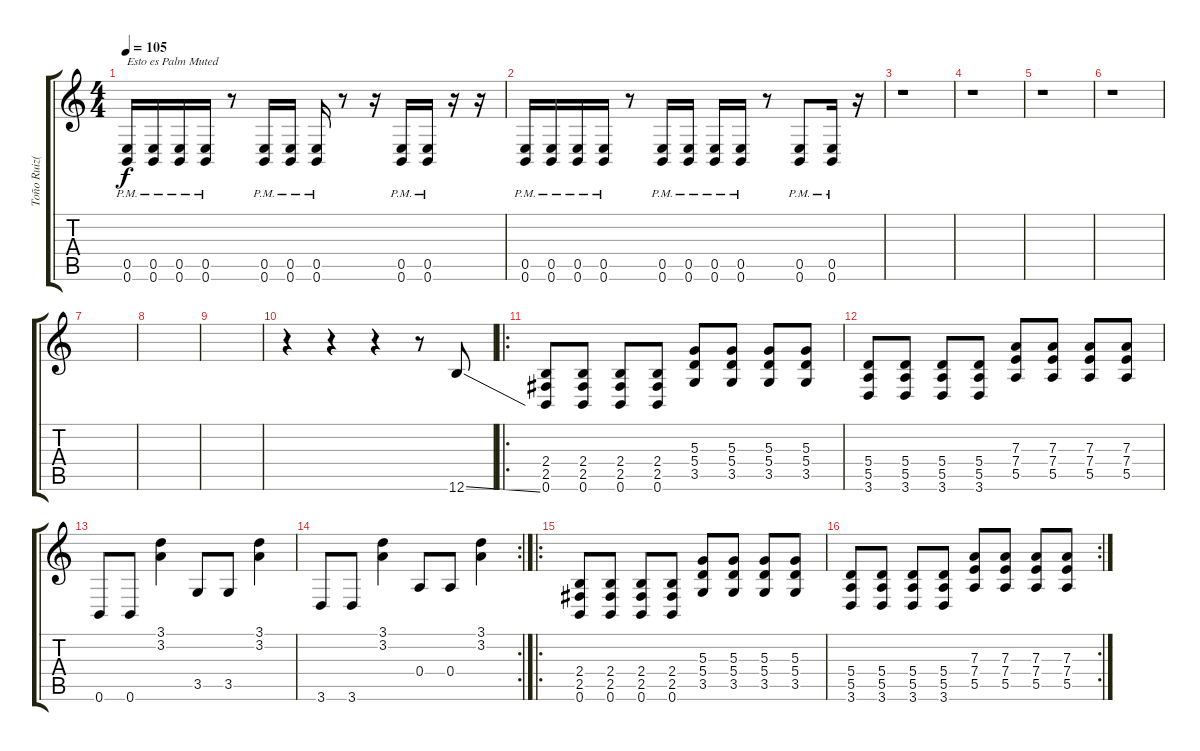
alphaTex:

\track ("Toño Ruiz(guitarra)" "Toño Ruiz(") {instrument overdrivenguitar}
\staff {score tabs}
\tuning (B3 Gb3 D3 A2 E2 B1) {hide}
\ts (4 4)
\tempo 105
\clef g2
\ks c
(0.5{pm} 0.6{pm}).16{txt "Esto es Palm Muted" dy f} (0.5{pm} 0.6{pm}).16 (0.5{pm} 0.6{pm}).16 (0.5{pm} 0.6{pm}).16 r.8 (0.5{pm} 0.6{pm}).16 (0.5{pm} 0.6{pm}).16 (0.5{pm} 0.6{pm}).16 r.8 r.16 (0.5{pm} 0.6{pm}).16 (0.5{pm} 0.6{pm}).16 r.16 r.16 |
(0.5{pm} 0.6{pm}).16 (0.5{pm} 0.6{pm}).16 (0.5{pm} 0.6{pm}).16 (0.5{pm} 0.6{pm}).16 r.8 (0.5{pm} 0.6{pm}).16 (0.5{pm} 0.6{pm}).16 (0.5{pm} 0.6{pm}).16 (0.5{pm} 0.6{pm}).16 r.8 (0.5{pm} 0.6{pm}).8 (0.5{pm} 0.6{pm}).16 r.16 |
r.1 |
r.1 |
r.1 |
r.1 |
|
|
|
r.4 r.4 r.4 r.8 12.6{ss}.8 |
\ro
(2.4 2.5 0.6).8{instrument distortionguitar} (2.4 2.5 0.6).8 (2.4 2.5 0.6).8 (2.4 2.5 0.6).8 (5.3 5.4 3.5).8 (5.3 5.4 3.5).8 (5.3 5.4 3.5).8 (5.3 5.4 3.5).8 |
(5.4 5.5 3.6).8 (5.4 5.5 3.6).8 (5.4 5.5 3.6).8 (5.4 5.5 3.6).8 (7.3 7.4 5.5).8 (7.3 7.4 5.5).8 (7.3 7.4 5.5).8 (7.3 7.4 5.5).8 |
0.6.8 0.6.8 (3.1 3.2).4 3.5.8 3.5.8 (3.1 3.2).4 |
\rc 2
3.6.8 3.6.8 (3.1 3.2).4 0.4.8 0.4.8 (3.1 3.2).4 |
\ro
(2.4 2.5 0.6).8{instrument distortionguitar} (2.4 2.5 0.6).8 (2.4 2.5 0.6).8 (2.4 2.5 0.6).8 (5.3 5.4 3.5).8 (5.3 5.4 3.5).8 (5.3 5.4 3.5).8 (5.3 5.4 3.5).8 |
\rc 2
(5.4 5.5 3.6).8 (5.4 5.5 3.6).8 (5.4 5.5 3.6).8 (5.4 5.5 3.6).8 (7.3 7.4 5.5).8 (7.3 7.4 5.5).8 (7.3 7.4 5.5).8 (7.3 7.4 5.5).8
